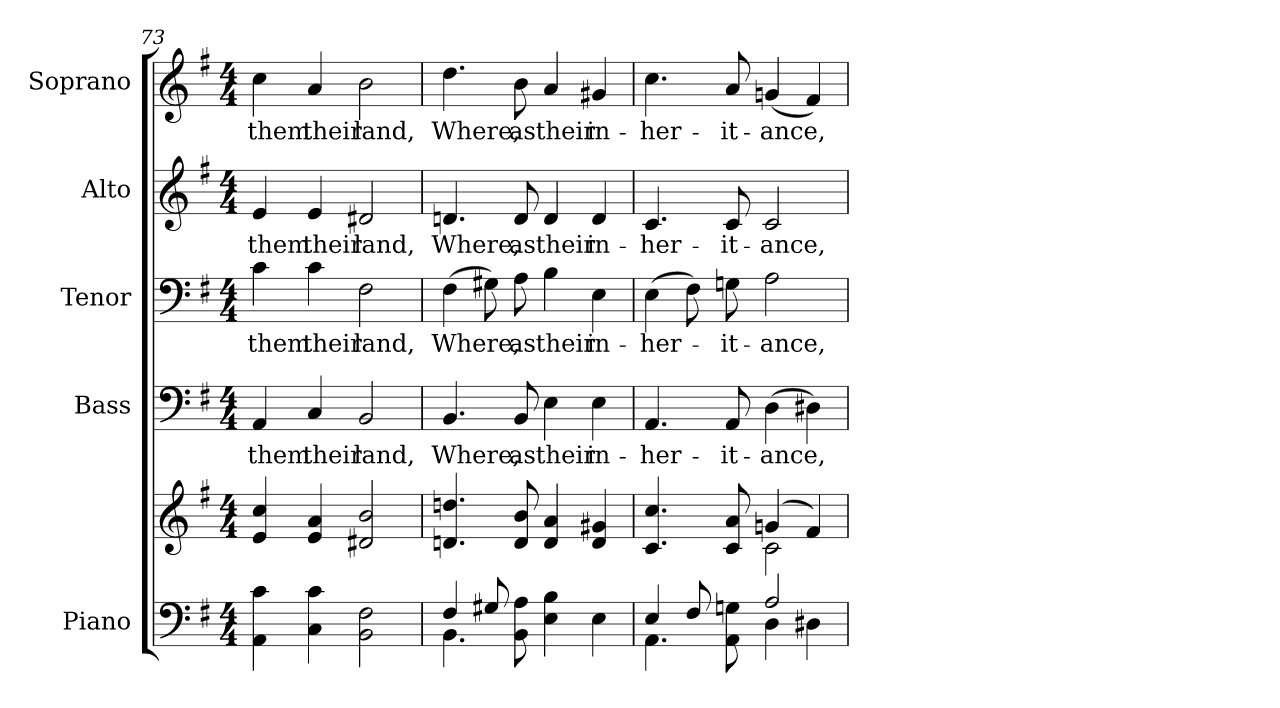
**kern	**kern	**kern	**text	**kern	**text	**kern	**text	**kern	**text
*part5	*part5	*part4	*part4	*part3	*part3	*part2	*part2	*part1	*part1
*staff6	*staff5	*staff4	*staff4	*staff3	*staff3	*staff2	*staff2	*staff1	*staff1
*I"Piano	*	*I"Bass	*	*I"Tenor	*	*I"Alto	*	*I"Soprano	*
*I'Pno.	*	*I'B.	*	*I'T.	*	*I'A.	*	*I'S.	*
!!LO:LB:g=z
*clefF4	*clefG2	*clefF4	*	*clefF4	*	*clefG2	*	*clefG2	*
*k[f#]	*k[f#]	*k[f#]	*	*k[f#]	*	*k[f#]	*	*k[f#]	*
*G:	*G:	*G:	*	*G:	*	*G:	*	*G:	*
*M4/4	*M4/4	*M4/4	*	*M4/4	*	*M4/4	*	*M4/4	*
=73	=73	=73	=73	=73	=73	=73	=73	=73	=73
!	!	!	!LO:LY:b:color=#000000	!	!	!	!	!	!
!	!	!	!	!	!LO:LY:b:color=#000000	!	!	!	!
!	!	!	!	!	!	!	!LO:LY:b:color=#000000	!	!
!	!	!	!	!	!	!	!	!	!LO:LY:b:color=#000000
4AAi\ 4ci	4ei/ 4cci	4AAi/	them	4ci\	them	4ei/	them	4cci\	them
!	!	!	!LO:LY:b:color=#000000	!	!	!	!	!	!
!	!	!	!	!	!LO:LY:b:color=#000000	!	!	!	!
!	!	!	!	!	!	!	!LO:LY:b:color=#000000	!	!
!	!	!	!	!	!	!	!	!	!LO:LY:b:color=#000000
4Ci\ 4ci	4ei/ 4ai	4Ci/	their	4ci\	their	4ei/	their	4ai/	their
!	!	!	!LO:LY:b:color=#000000	!	!	!	!	!	!
!	!	!	!	!	!LO:LY:b:color=#000000	!	!	!	!
!	!	!	!	!	!	!	!LO:LY:b:color=#000000	!	!
!	!	!	!	!	!	!	!	!	!LO:LY:b:color=#000000
2BBi\ 2F#i	2d#Xi/ 2bi	2BBi/	land,	2F#i\	land,	2d#Xi/	land,	2bi\	land,
=74	=74	=74	=74	=74	=74	=74	=74	=74	=74
*^	*	*	*	*	*	*	*	*	*
!	!	!	!	!LO:LY:b:color=#000000	!	!	!	!	!	!
!	!	!	!	!	!	!LO:LY:b:color=#000000	!	!	!	!
!	!	!	!	!	!	!	!	!LO:LY:b:color=#000000	!	!
!	!	!	!	!	!	!	!	!	!	!LO:LY:b:color=#000000
4F#i/	4.BBi\	4.dni/ 4.ddni	4.BBi/	Where,	(4F#i\	Where,	4.dni/	Where,	4.ddi\	Where,
8G#Xi/	.	.	.	.	8G#Xi\)	.	.	.	.	.
!	!	!	!	!LO:LY:b:color=#000000	!	!	!	!	!	!
!	!	!	!	!	!	!LO:LY:b:color=#000000	!	!	!	!
!	!	!	!	!	!	!	!	!LO:LY:b:color=#000000	!	!
!	!	!	!	!	!	!	!	!	!	!LO:LY:b:color=#000000
8BBi\ 8Ai	8ryy	8di/ 8bi	8BBi/	as	8Ai\	as	8di/	as	8bi\	as
!	!	!	!	!LO:LY:b:color=#000000	!	!	!	!	!	!
!	!	!	!	!	!	!LO:LY:b:color=#000000	!	!	!	!
!	!	!	!	!	!	!	!	!LO:LY:b:color=#000000	!	!
!	!	!	!	!	!	!	!	!	!	!LO:LY:b:color=#000000
4Ei\ 4Bi	2ryy	4di/ 4ai	4Ei\	their	4Bi\	their	4di/	their	4ai/	their
!	!	!	!	!LO:LY:b:color=#000000	!	!	!	!	!	!
!	!	!	!	!	!	!LO:LY:b:color=#000000	!	!	!	!
!	!	!	!	!	!	!	!	!LO:LY:b:color=#000000	!	!
!	!	!	!	!	!	!	!	!	!	!LO:LY:b:color=#000000
4Ei\	.	4di/ 4g#Xi	4Ei\	in-	4Ei\	in-	4di/	in-	4g#Xi/	in-
=75	=75	=75	=75	=75	=75	=75	=75	=75	=75	=75
*	*	*^	*	*	*	*	*	*	*	*
!	!	!	!	!	!LO:LY:b:color=#000000	!	!	!	!	!	!
!	!	!	!	!	!	!	!LO:LY:b:color=#000000	!	!	!	!
!	!	!	!	!	!	!	!	!	!LO:LY:b:color=#000000	!	!
!	!	!	!	!	!	!	!	!	!	!	!LO:LY:b:color=#000000
4Ei/	4.AAi\	4.ci/ 4.cci	2ryy	4.AAi/	-her-	(4Ei\	-her-	4.ci/	-her-	4.cci\	-her-
8F#i/	.	.	.	.	.	8F#i\)	.	.	.	.	.
!	!	!	!	!	!LO:LY:b:color=#000000	!	!	!	!	!	!
!	!	!	!	!	!	!	!LO:LY:b:color=#000000	!	!	!	!
!	!	!	!	!	!	!	!	!	!LO:LY:b:color=#000000	!	!
!	!	!	!	!	!	!	!	!	!	!	!LO:LY:b:color=#000000
8AAi\ 8Gni	8ryy	8ci/ 8ai	.	8AAi/	-it-	8Gni\	-it-	8ci/	-it-	8ai/	-it-
!	!	!	!	!	!LO:LY:b:color=#000000	!	!	!	!	!	!
!	!	!	!	!	!	!	!LO:LY:b:color=#000000	!	!	!	!
!	!	!	!	!	!	!	!	!	!LO:LY:b:color=#000000	!	!
!	!	!	!	!	!	!	!	!	!	!	!LO:LY:b:color=#000000
2Ai/	4Di\	(4gni/	2ci\	(4Di\	-ance,	2Ai\	-ance,	2ci/	-ance,	(4gni/	-ance,
.	4D#Xi\	4f#i/)	.	4D#Xi\)	.	.	.	.	.	4f#i/)	.
*v	*v	*	*	*	*	*	*	*	*	*	*
*	*v	*v	*	*	*	*	*	*	*	*
=	=	=	=	=	=	=	=	=	=
*-	*-	*-	*-	*-	*-	*-	*-	*-	*-
